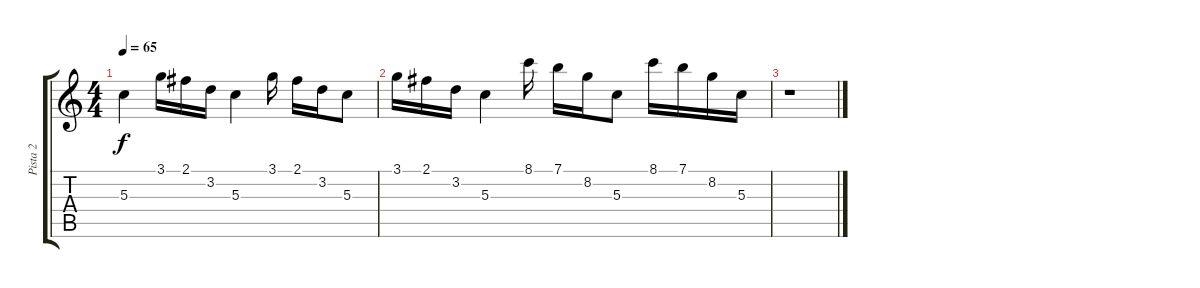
\track ("Pista 2" "Pista 2") {instrument acousticguitarnylon}
\staff {score tabs}
\tuning (E4 B3 G3 D3 A2 E2) {hide}
\ts (4 4)
\tempo 65
\clef g2
\ks c
5.3.4{dy f} 3.1.16 2.1.16 3.2.16 5.3.4 3.1.16 2.1.16 3.2.16 5.3.8 |
3.1.16 2.1.16 3.2.16 5.3.4 8.1.16 7.1.16 8.2.16 5.3.8 8.1.16 7.1.16 8.2.16 5.3.16 |
r.1
